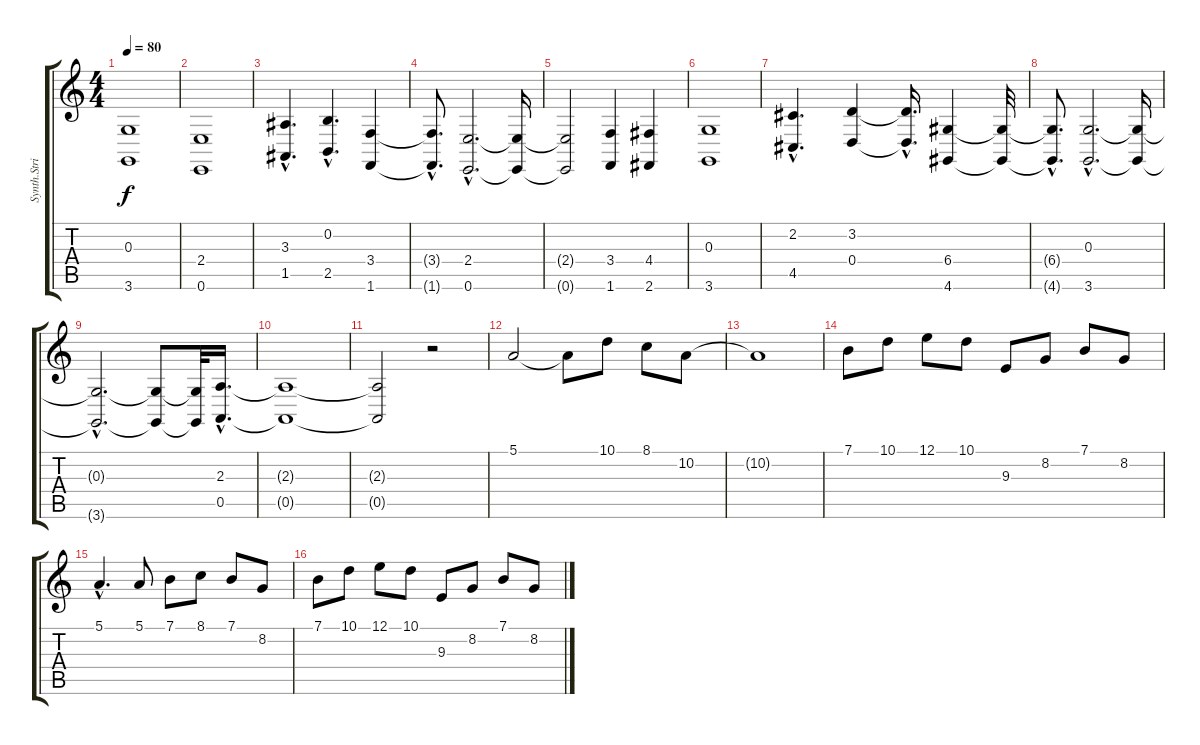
\track ("Synth.Strings" "Synth.Stri") {instrument synthstrings1}
\staff {score tabs}
\tuning (E4 B3 G3 D3 A2 E2) {hide}
\ts (4 4)
\tempo 80
\clef g2
\ks c
(0.3{t} 3.6{t}).1{dy f} |
(2.4 0.6).1{volume 11} |
(3.3{hac} 1.5{hac}).4{d} (0.2{hac} 2.5{hac}).4{d} (3.4 1.6).4 |
(3.4{hac t} 1.6{hac t}).8{d} (2.4{hac} 0.6{hac}).2{d} (2.4{t} 0.6{t}).16 |
(2.4{t} 0.6{t}).2 (3.4 1.6).4 (4.4 2.6).4 |
(0.3 3.6).1 |
(2.2{hac} 4.5{hac}).4{d} (3.2 0.4).4 (3.2{hac t} 0.4{hac t}).16{d} (6.4 4.6).4 (6.4{t} 4.6{t}).32 |
(6.4{hac t} 4.6{hac t}).8{d} (0.3{hac} 3.6{hac}).2{d} (0.3{t} 3.6{t}).16 |
(0.3{hac t} 3.6{hac t}).2{d} (0.3{t} 3.6{t}).8 (0.3{t} 3.6{t}).32 (2.3{hac} 0.5{hac}).16{d volume 0} |
(2.3{t} 0.5{t}).1 |
(2.3{t} 0.5{t}).2 r.2 |
5.1.2{volume 11} 5.1{t}.8 10.1.8 8.1.8 10.2.8 |
10.2{t}.1 |
7.1.8 10.1.8 12.1.8 10.1.8 9.3.8 8.2.8 7.1.8 8.2.8 |
5.1{hac}.4{d} 5.1.8 7.1.8 8.1.8 7.1.8 8.2.8 |
7.1.8 10.1.8 12.1.8 10.1.8 9.3.8 8.2.8 7.1.8 8.2.8
